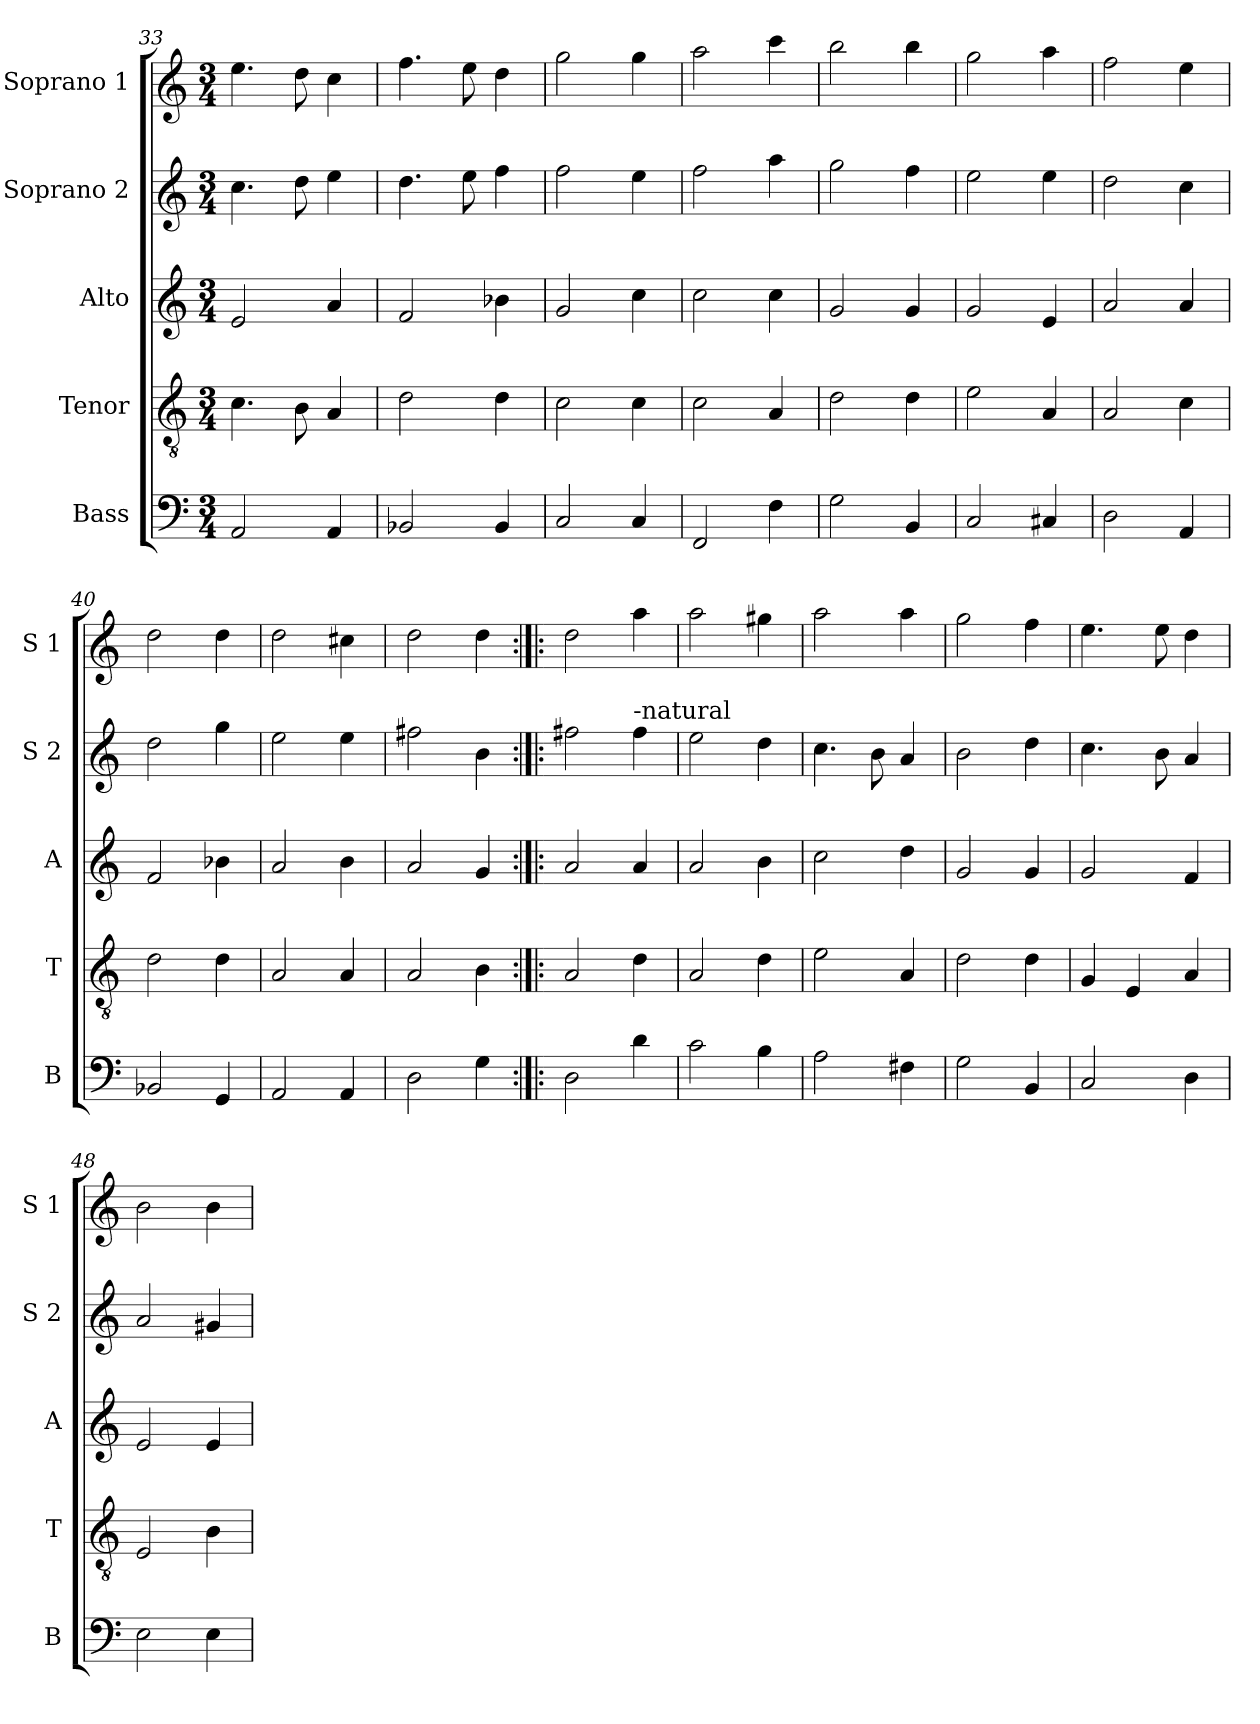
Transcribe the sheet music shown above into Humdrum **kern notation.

**kern	**kern	**kern	**kern	**kern
*part5	*part4	*part3	*part2	*part1
*staff5	*staff4	*staff3	*staff2	*staff1
*I"Bass	*I"Tenor	*I"Alto	*I"Soprano 2	*I"Soprano 1
*I'B	*I'T	*I'A	*I'S 2	*I'S 1
*clefF4	*clefGv2	*clefG2	*clefG2	*clefG2
*k[]	*k[]	*k[]	*k[]	*k[]
*C:	*C:	*C:	*C:	*C:
*M3/4	*M3/4	*M3/4	*M3/4	*M3/4
=33	=33	=33	=33	=33
2AA/	4.c\	2e/	4.cc\	4.ee\
.	8B\	.	8dd\	8dd\
4AA/	4A/	4a/	4ee\	4cc\
=34	=34	=34	=34	=34
2BB-X/	2d\	2f/	4.dd\	4.ff\
.	.	.	8ee\	8ee\
4BB-/	4d\	4b-X\	4ff\	4dd\
=35	=35	=35	=35	=35
2C/	2c\	2g/	2ff\	2gg\
4C/	4c\	4cc\	4ee\	4gg\
=36	=36	=36	=36	=36
2FF/	2c\	2cc\	2ff\	2aa\
4F\	4A/	4cc\	4aa\	4ccc\
=37	=37	=37	=37	=37
2G\	2d\	2g/	2gg\	2bb\
4BB/	4d\	4g/	4ff\	4bb\
=38	=38	=38	=38	=38
2C/	2e\	2g/	2ee\	2gg\
4C#X/	4A/	4e/	4ee\	4aa\
!!LO:LB:g=z
=39	=39	=39	=39	=39
2D\	2A/	2a/	2dd\	2ff\
4AA/	4c\	4a/	4cc\	4ee\
=40	=40	=40	=40	=40
2BB-X/	2d\	2f/	2dd\	2dd\
4GG/	4d\	4b-X\	4gg\	4dd\
=41	=41	=41	=41	=41
2AA/	2A/	2a/	2ee\	2dd\
4AA/	4A/	4b\	4ee\	4cc#X\
=42	=42	=42	=42	=42
2D\	2A/	2a/	2ff#X\	2dd\
4G\	4B\	4g/	4b\	4dd\
=43:|!|:	=43:|!|:	=43:|!|:	=43:|!|:	=43:|!|:
2D\	2A/	2a/	2ff#X\	2dd\
!	!	!	!LO:TX:a:t=-natural	!
4d\	4d\	4a/	4ff#\	4aa\
=44	=44	=44	=44	=44
2c\	2A/	2a/	2ee\	2aa\
4B\	4d\	4b\	4dd\	4gg#X\
=45	=45	=45	=45	=45
2A\	2e\	2cc\	4.cc\	2aa\
.	.	.	8b\	.
4F#X\	4A/	4dd\	4a/	4aa\
=46	=46	=46	=46	=46
2G\	2d\	2g/	2b\	2gg\
4BB/	4d\	4g/	4dd\	4ff\
!!LO:PB:g=z
=47	=47	=47	=47	=47
2C/	4G/	2g/	4.cc\	4.ee\
.	4E/	.	.	.
.	.	.	8b\	8ee\
4D\	4A/	4f/	4a/	4dd\
=48	=48	=48	=48	=48
2E\	2E/	2e/	2a/	2b\
4E\	4B\	4e/	4g#X/	4b\
=	=	=	=	=
*-	*-	*-	*-	*-
